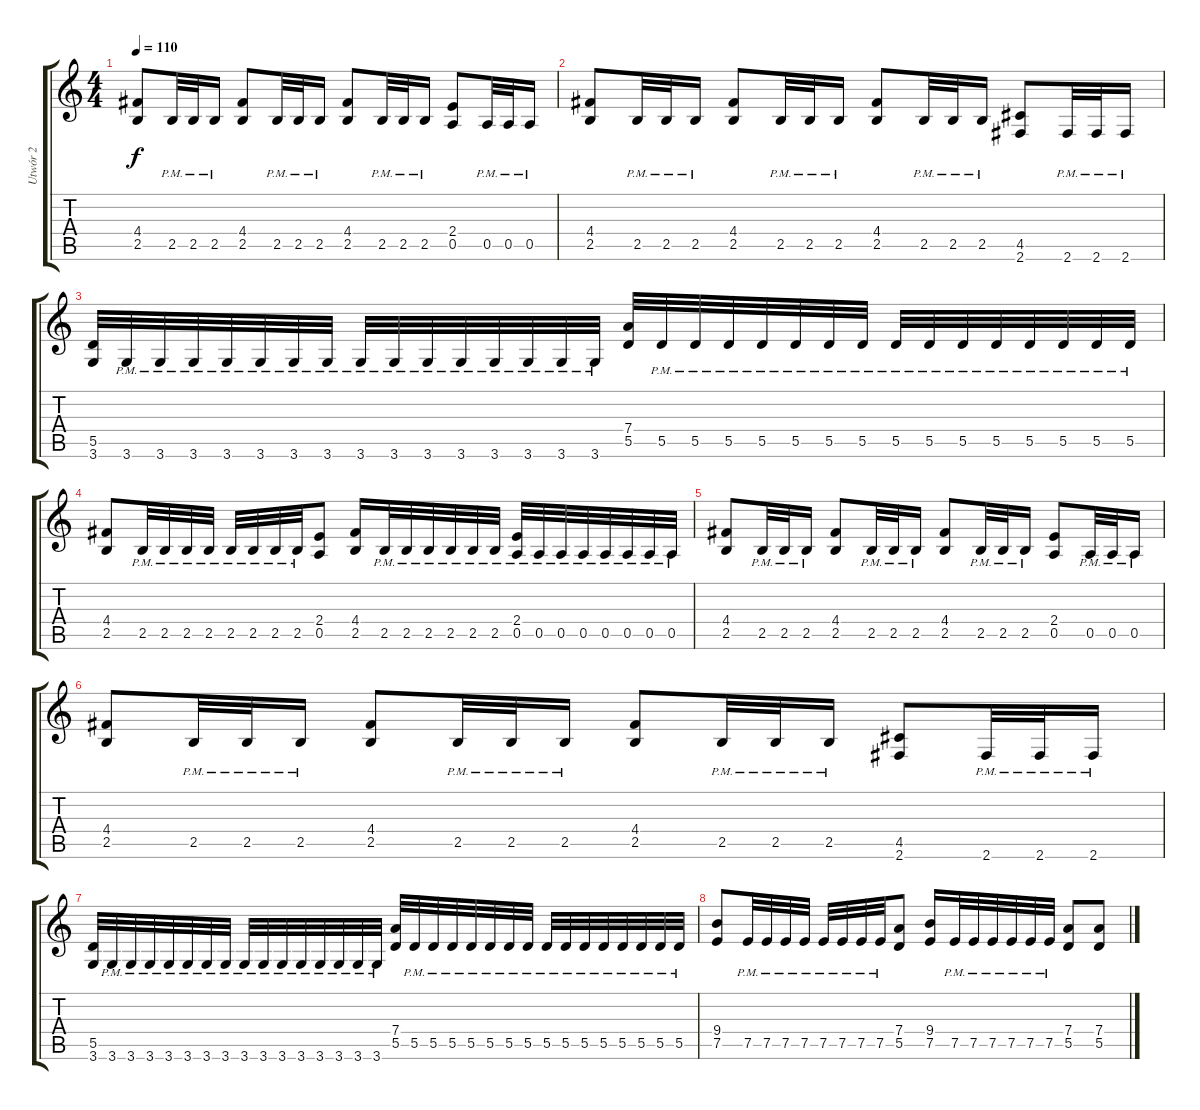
\track ("Utwór 2" "Utwór 2") {instrument acousticguitarsteel}
\staff {score tabs}
\tuning (E4 B3 G3 D3 A2 E2) {hide}
\ts (4 4)
\tempo 110
\clef g2
\ks c
(4.4 2.5).8{dy f} 2.5{pm}.32 2.5{pm}.32 2.5{pm}.16 (4.4 2.5).8 2.5{pm}.32 2.5{pm}.32 2.5{pm}.16 (4.4 2.5).8 2.5{pm}.32 2.5{pm}.32 2.5{pm}.16 (2.4 0.5).8 0.5{pm}.32 0.5{pm}.32 0.5{pm}.16 |
(4.4 2.5).8 2.5{pm}.32 2.5{pm}.32 2.5{pm}.16 (4.4 2.5).8 2.5{pm}.32 2.5{pm}.32 2.5{pm}.16 (4.4 2.5).8 2.5{pm}.32 2.5{pm}.32 2.5{pm}.16 (4.5 2.6).8 2.6{pm}.32 2.6{pm}.32 2.6{pm}.16 |
(5.5 3.6).32 3.6{pm}.32 3.6{pm}.32 3.6{pm}.32 3.6{pm}.32 3.6{pm}.32 3.6{pm}.32 3.6{pm}.32 3.6{pm}.32 3.6{pm}.32 3.6{pm}.32 3.6{pm}.32 3.6{pm}.32 3.6{pm}.32 3.6{pm}.32 3.6{pm}.32 (7.4 5.5).32 5.5{pm}.32 5.5{pm}.32 5.5{pm}.32 5.5{pm}.32 5.5{pm}.32 5.5{pm}.32 5.5{pm}.32 5.5{pm}.32 5.5{pm}.32 5.5{pm}.32 5.5{pm}.32 5.5{pm}.32 5.5{pm}.32 5.5{pm}.32 5.5{pm}.32 |
(4.4 2.5).8 2.5{pm}.32 2.5{pm}.32 2.5{pm}.32 2.5{pm}.32 2.5{pm}.32 2.5{pm}.32 2.5{pm}.32 2.5{pm}.32 (2.4 0.5).8 (4.4 2.5).16 2.5{pm}.32 2.5{pm}.32 2.5{pm}.32 2.5{pm}.32 2.5{pm}.32 2.5{pm}.32 (2.4 0.5{pm}).32 0.5{pm}.32 0.5{pm}.32 0.5{pm}.32 0.5{pm}.32 0.5{pm}.32 0.5{pm}.32 0.5{pm}.32 |
(4.4 2.5).8 2.5{pm}.32 2.5{pm}.32 2.5{pm}.16 (4.4 2.5).8 2.5{pm}.32 2.5{pm}.32 2.5{pm}.16 (4.4 2.5).8 2.5{pm}.32 2.5{pm}.32 2.5{pm}.16 (2.4 0.5).8 0.5{pm}.32 0.5{pm}.32 0.5{pm}.16 |
(4.4 2.5).8 2.5{pm}.32 2.5{pm}.32 2.5{pm}.16 (4.4 2.5).8 2.5{pm}.32 2.5{pm}.32 2.5{pm}.16 (4.4 2.5).8 2.5{pm}.32 2.5{pm}.32 2.5{pm}.16 (4.5 2.6).8 2.6{pm}.32 2.6{pm}.32 2.6{pm}.16 |
(5.5 3.6).32 3.6{pm}.32 3.6{pm}.32 3.6{pm}.32 3.6{pm}.32 3.6{pm}.32 3.6{pm}.32 3.6{pm}.32 3.6{pm}.32 3.6{pm}.32 3.6{pm}.32 3.6{pm}.32 3.6{pm}.32 3.6{pm}.32 3.6{pm}.32 3.6{pm}.32 (7.4 5.5).32 5.5{pm}.32 5.5{pm}.32 5.5{pm}.32 5.5{pm}.32 5.5{pm}.32 5.5{pm}.32 5.5{pm}.32 5.5{pm}.32 5.5{pm}.32 5.5{pm}.32 5.5{pm}.32 5.5{pm}.32 5.5{pm}.32 5.5{pm}.32 5.5{pm}.32 |
(9.4 7.5).8 7.5{pm}.32 7.5{pm}.32 7.5{pm}.32 7.5{pm}.32 7.5{pm}.32 7.5{pm}.32 7.5{pm}.32 7.5{pm}.32 (7.4 5.5).8 (9.4 7.5).16 7.5{pm}.32 7.5{pm}.32 7.5{pm}.32 7.5{pm}.32 7.5{pm}.32 7.5{pm}.32 (7.4 5.5).8 (7.4 5.5).8
